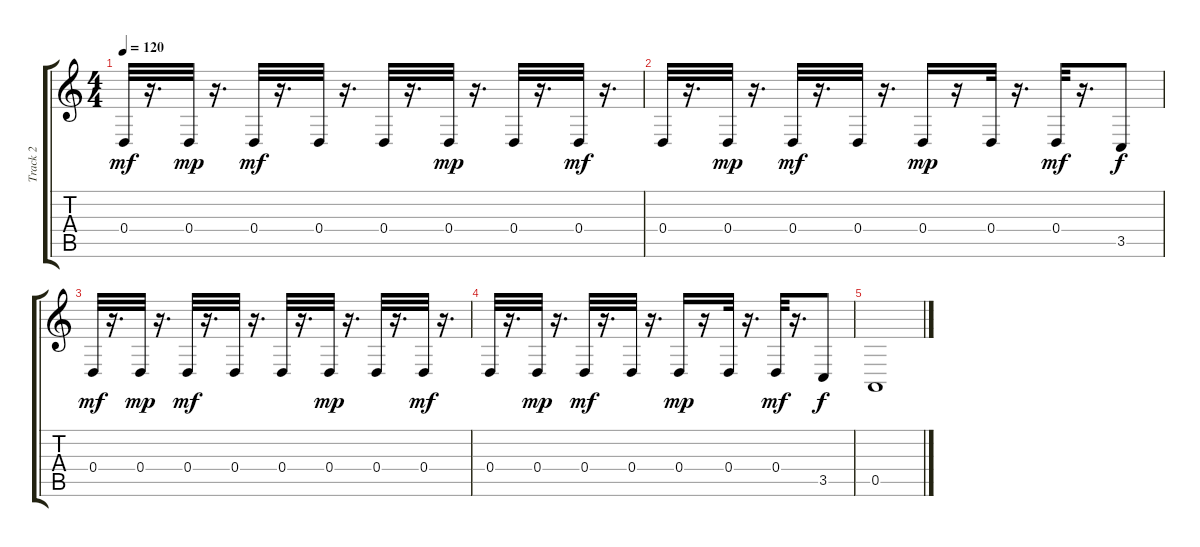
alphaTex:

\track ("Track 2" "Track 2") {instrument harpsichord}
\staff {score tabs}
\tuning (E4 B3 G3 D3 A2 E2) {hide}
\ts (4 4)
\tempo 120
\clef g2
\ks c
0.4.32{dy mf} r.16{d} 0.4.32{dy mp} r.16{d} 0.4.32{dy mf} r.16{d} 0.4.32 r.16{d} 0.4.32 r.16{d} 0.4.32{dy mp} r.16{d} 0.4.32 r.16{d} 0.4.32{dy mf} r.16{d} |
0.4.32 r.16{d} 0.4.32{dy mp} r.16{d} 0.4.32{dy mf} r.16{d} 0.4.32 r.16{d} 0.4.16{dy mp} r.16 0.4.32 r.16{d} 0.4.32{dy mf} r.16{d} 3.5.8{dy f} |
0.4.32{dy mf} r.16{d} 0.4.32{dy mp} r.16{d} 0.4.32{dy mf} r.16{d} 0.4.32 r.16{d} 0.4.32 r.16{d} 0.4.32{dy mp} r.16{d} 0.4.32 r.16{d} 0.4.32{dy mf} r.16{d} |
0.4.32 r.16{d} 0.4.32{dy mp} r.16{d} 0.4.32{dy mf} r.16{d} 0.4.32 r.16{d} 0.4.16{dy mp} r.16 0.4.32 r.16{d} 0.4.32{dy mf} r.16{d} 3.5.8{dy f} |
0.5.1
